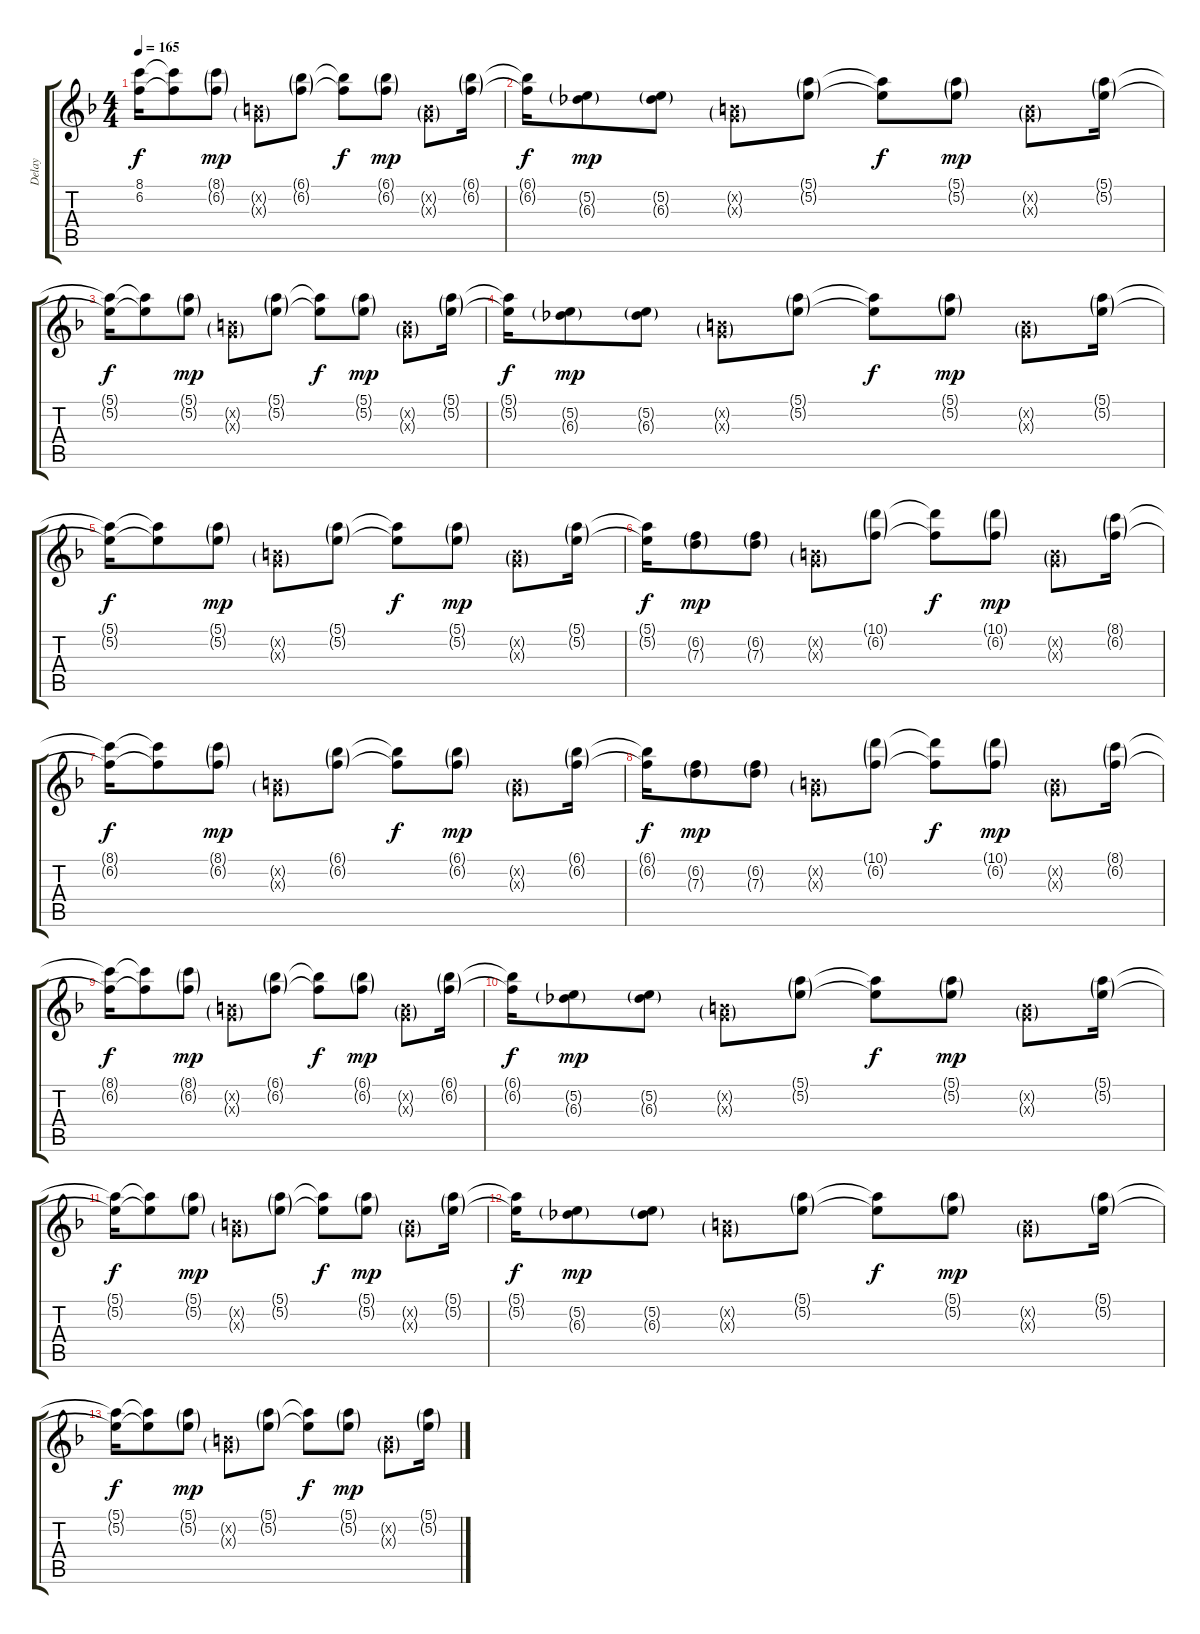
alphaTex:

\track ("Delay" "Delay") {instrument electricguitarclean}
\staff {score tabs}
\tuning (E4 B3 G3 D3 A2 E2) {hide}
\ts (4 4)
\tempo 165
\clef g2
\ks dminor
(8.1{t} 6.2{t}).16{dy f} (8.1{t} 6.2{t}).8 (8.1{g} 6.2{g}).8{dy mp} (0.2{g x} 0.3{g x}).8 (6.1{g} 6.2{g}).8 (6.1{t} 6.2{t}).8{dy f} (6.1{g} 6.2{g}).8{dy mp} (0.2{g x} 0.3{g x}).8 (6.1{g} 6.2{g}).16 |
(6.1{t} 6.2{t}).16{dy f} (5.2{g} 6.3{g}).8{dy mp} (5.2{g} 6.3{g}).8 (0.2{g x} 0.3{g x}).8 (5.1{g} 5.2{g}).8 (5.1{t} 5.2{t}).8{dy f} (5.1{g} 5.2{g}).8{dy mp} (0.2{g x} 0.3{g x}).8 (5.1{g} 5.2{g}).16 |
(5.1{t} 5.2{t}).16{dy f} (5.1{t} 5.2{t}).8 (5.1{g} 5.2{g}).8{dy mp} (0.2{g x} 0.3{g x}).8 (5.1{g} 5.2{g}).8 (5.1{t} 5.2{t}).8{dy f} (5.1{g} 5.2{g}).8{dy mp} (0.2{g x} 0.3{g x}).8 (5.1{g} 5.2{g}).16 |
(5.1{t} 5.2{t}).16{dy f} (5.2{g} 6.3{g}).8{dy mp} (5.2{g} 6.3{g}).8 (0.2{g x} 0.3{g x}).8 (5.1{g} 5.2{g}).8 (5.1{t} 5.2{t}).8{dy f} (5.1{g} 5.2{g}).8{dy mp} (0.2{g x} 0.3{g x}).8 (5.1{g} 5.2{g}).16 |
(5.1{t} 5.2{t}).16{dy f} (5.1{t} 5.2{t}).8 (5.1{g} 5.2{g}).8{dy mp} (0.2{g x} 0.3{g x}).8 (5.1{g} 5.2{g}).8 (5.1{t} 5.2{t}).8{dy f} (5.1{g} 5.2{g}).8{dy mp} (0.2{g x} 0.3{g x}).8 (5.1{g} 5.2{g}).16 |
(5.1{t} 5.2{t}).16{dy f} (6.2{g} 7.3{g}).8{dy mp} (6.2{g} 7.3{g}).8 (0.2{g x} 0.3{g x}).8 (10.1{g} 6.2{g}).8 (10.1{t} 6.2{t}).8{dy f} (10.1{g} 6.2{g}).8{dy mp} (0.2{g x} 0.3{g x}).8 (8.1{g} 6.2{g}).16 |
(8.1{t} 6.2{t}).16{dy f} (8.1{t} 6.2{t}).8 (8.1{g} 6.2{g}).8{dy mp} (0.2{g x} 0.3{g x}).8 (6.1{g} 6.2{g}).8 (6.1{t} 6.2{t}).8{dy f} (6.1{g} 6.2{g}).8{dy mp} (0.2{g x} 0.3{g x}).8 (6.1{g} 6.2{g}).16 |
(6.1{t} 6.2{t}).16{dy f} (6.2{g} 7.3{g}).8{dy mp} (6.2{g} 7.3{g}).8 (0.2{g x} 0.3{g x}).8 (10.1{g} 6.2{g}).8 (10.1{t} 6.2{t}).8{dy f} (10.1{g} 6.2{g}).8{dy mp} (0.2{g x} 0.3{g x}).8 (8.1{g} 6.2{g}).16 |
(8.1{t} 6.2{t}).16{dy f} (8.1{t} 6.2{t}).8 (8.1{g} 6.2{g}).8{dy mp} (0.2{g x} 0.3{g x}).8 (6.1{g} 6.2{g}).8 (6.1{t} 6.2{t}).8{dy f} (6.1{g} 6.2{g}).8{dy mp} (0.2{g x} 0.3{g x}).8 (6.1{g} 6.2{g}).16 |
(6.1{t} 6.2{t}).16{dy f} (5.2{g} 6.3{g}).8{dy mp} (5.2{g} 6.3{g}).8 (0.2{g x} 0.3{g x}).8 (5.1{g} 5.2{g}).8 (5.1{t} 5.2{t}).8{dy f} (5.1{g} 5.2{g}).8{dy mp} (0.2{g x} 0.3{g x}).8 (5.1{g} 5.2{g}).16 |
(5.1{t} 5.2{t}).16{dy f} (5.1{t} 5.2{t}).8 (5.1{g} 5.2{g}).8{dy mp} (0.2{g x} 0.3{g x}).8 (5.1{g} 5.2{g}).8 (5.1{t} 5.2{t}).8{dy f} (5.1{g} 5.2{g}).8{dy mp} (0.2{g x} 0.3{g x}).8 (5.1{g} 5.2{g}).16 |
(5.1{t} 5.2{t}).16{dy f} (5.2{g} 6.3{g}).8{dy mp} (5.2{g} 6.3{g}).8 (0.2{g x} 0.3{g x}).8 (5.1{g} 5.2{g}).8 (5.1{t} 5.2{t}).8{dy f} (5.1{g} 5.2{g}).8{dy mp} (0.2{g x} 0.3{g x}).8 (5.1{g} 5.2{g}).16 |
(5.1{t} 5.2{t}).16{dy f} (5.1{t} 5.2{t}).8 (5.1{g} 5.2{g}).8{dy mp} (0.2{g x} 0.3{g x}).8 (5.1{g} 5.2{g}).8 (5.1{t} 5.2{t}).8{dy f} (5.1{g} 5.2{g}).8{dy mp} (0.2{g x} 0.3{g x}).8 (5.1{g} 5.2{g}).16
